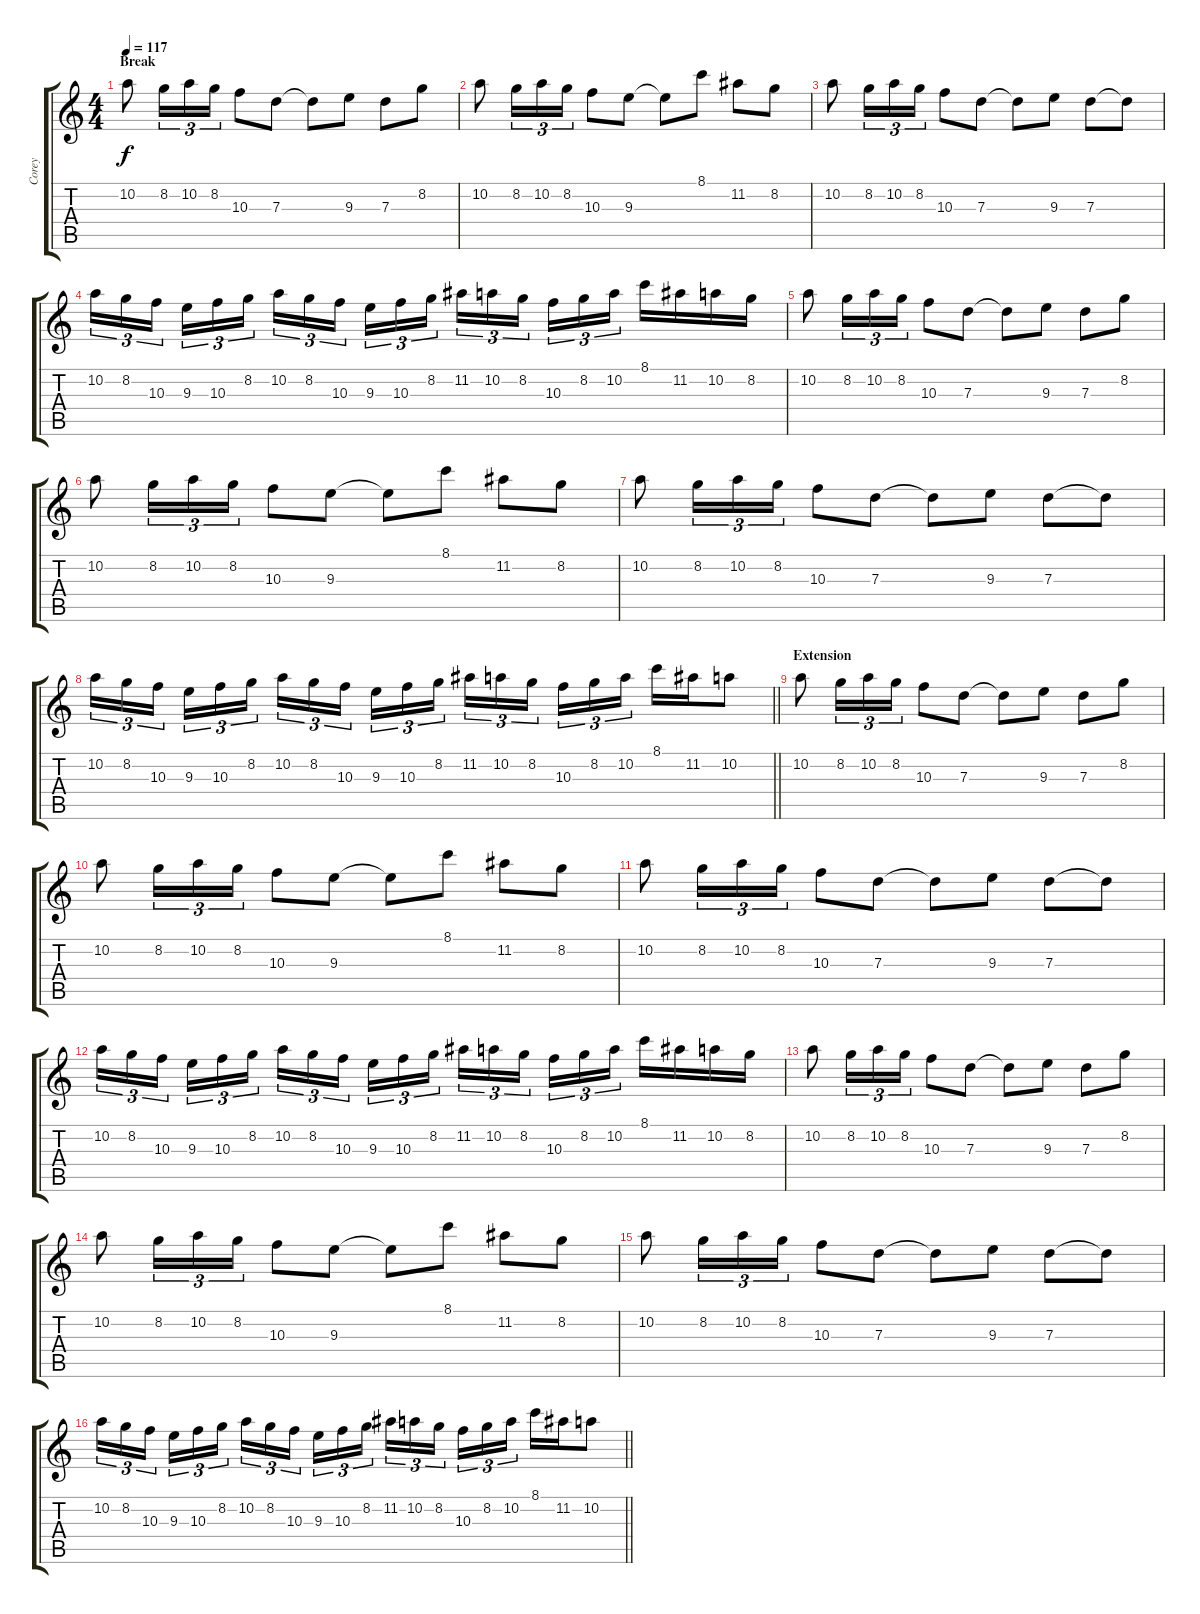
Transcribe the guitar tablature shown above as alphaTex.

\track ("Corey" "Corey") {instrument distortionguitar}
\staff {score tabs}
\tuning (E4 B3 G3 D3 A2 D2) {hide}
\ts (4 4)
\section ("" "Break")
\tempo 117
\clef g2
\ks c
10.2.8{dy f} 8.2.16{tu (3 2)} 10.2.16{tu (3 2)} 8.2.16{tu (3 2)} 10.3.8 7.3.8 7.3{t}.8 9.3.8 7.3.8 8.2.8 |
10.2.8 8.2.16{tu (3 2)} 10.2.16{tu (3 2)} 8.2.16{tu (3 2)} 10.3.8 9.3.8 9.3{t}.8 8.1.8 11.2.8 8.2.8 |
10.2.8 8.2.16{tu (3 2)} 10.2.16{tu (3 2)} 8.2.16{tu (3 2)} 10.3.8 7.3.8 7.3{t}.8 9.3.8 7.3.8 7.3{t}.8 |
10.2.16{tu (3 2)} 8.2.16{tu (3 2)} 10.3.16{tu (3 2) beam splitsecondary} 9.3.16{tu (3 2)} 10.3.16{tu (3 2)} 8.2.16{tu (3 2)} 10.2.16{tu (3 2)} 8.2.16{tu (3 2)} 10.3.16{tu (3 2) beam splitsecondary} 9.3.16{tu (3 2)} 10.3.16{tu (3 2)} 8.2.16{tu (3 2)} 11.2.16{tu (3 2)} 10.2.16{tu (3 2)} 8.2.16{tu (3 2) beam splitsecondary} 10.3.16{tu (3 2)} 8.2.16{tu (3 2)} 10.2.16{tu (3 2)} 8.1.16 11.2.16 10.2.16 8.2.16 |
10.2.8 8.2.16{tu (3 2)} 10.2.16{tu (3 2)} 8.2.16{tu (3 2)} 10.3.8 7.3.8 7.3{t}.8 9.3.8 7.3.8 8.2.8 |
10.2.8 8.2.16{tu (3 2)} 10.2.16{tu (3 2)} 8.2.16{tu (3 2)} 10.3.8 9.3.8 9.3{t}.8 8.1.8 11.2.8 8.2.8 |
10.2.8 8.2.16{tu (3 2)} 10.2.16{tu (3 2)} 8.2.16{tu (3 2)} 10.3.8 7.3.8 7.3{t}.8 9.3.8 7.3.8 7.3{t}.8 |
\barLineRight lightlight
10.2.16{tu (3 2)} 8.2.16{tu (3 2)} 10.3.16{tu (3 2) beam splitsecondary} 9.3.16{tu (3 2)} 10.3.16{tu (3 2)} 8.2.16{tu (3 2)} 10.2.16{tu (3 2)} 8.2.16{tu (3 2)} 10.3.16{tu (3 2) beam splitsecondary} 9.3.16{tu (3 2)} 10.3.16{tu (3 2)} 8.2.16{tu (3 2)} 11.2.16{tu (3 2)} 10.2.16{tu (3 2)} 8.2.16{tu (3 2) beam splitsecondary} 10.3.16{tu (3 2)} 8.2.16{tu (3 2)} 10.2.16{tu (3 2)} 8.1.16 11.2.16 10.2.8 |
\section ("" "Extension")
10.2.8 8.2.16{tu (3 2)} 10.2.16{tu (3 2)} 8.2.16{tu (3 2)} 10.3.8 7.3.8 7.3{t}.8 9.3.8 7.3.8 8.2.8 |
10.2.8 8.2.16{tu (3 2)} 10.2.16{tu (3 2)} 8.2.16{tu (3 2)} 10.3.8 9.3.8 9.3{t}.8 8.1.8 11.2.8 8.2.8 |
10.2.8 8.2.16{tu (3 2)} 10.2.16{tu (3 2)} 8.2.16{tu (3 2)} 10.3.8 7.3.8 7.3{t}.8 9.3.8 7.3.8 7.3{t}.8 |
10.2.16{tu (3 2)} 8.2.16{tu (3 2)} 10.3.16{tu (3 2) beam splitsecondary} 9.3.16{tu (3 2)} 10.3.16{tu (3 2)} 8.2.16{tu (3 2)} 10.2.16{tu (3 2)} 8.2.16{tu (3 2)} 10.3.16{tu (3 2) beam splitsecondary} 9.3.16{tu (3 2)} 10.3.16{tu (3 2)} 8.2.16{tu (3 2)} 11.2.16{tu (3 2)} 10.2.16{tu (3 2)} 8.2.16{tu (3 2) beam splitsecondary} 10.3.16{tu (3 2)} 8.2.16{tu (3 2)} 10.2.16{tu (3 2)} 8.1.16 11.2.16 10.2.16 8.2.16 |
10.2.8 8.2.16{tu (3 2)} 10.2.16{tu (3 2)} 8.2.16{tu (3 2)} 10.3.8 7.3.8 7.3{t}.8 9.3.8 7.3.8 8.2.8 |
10.2.8 8.2.16{tu (3 2)} 10.2.16{tu (3 2)} 8.2.16{tu (3 2)} 10.3.8 9.3.8 9.3{t}.8 8.1.8 11.2.8 8.2.8 |
10.2.8 8.2.16{tu (3 2)} 10.2.16{tu (3 2)} 8.2.16{tu (3 2)} 10.3.8 7.3.8 7.3{t}.8 9.3.8 7.3.8 7.3{t}.8 |
\barLineRight lightlight
10.2.16{tu (3 2)} 8.2.16{tu (3 2)} 10.3.16{tu (3 2) beam splitsecondary} 9.3.16{tu (3 2)} 10.3.16{tu (3 2)} 8.2.16{tu (3 2)} 10.2.16{tu (3 2)} 8.2.16{tu (3 2)} 10.3.16{tu (3 2) beam splitsecondary} 9.3.16{tu (3 2)} 10.3.16{tu (3 2)} 8.2.16{tu (3 2)} 11.2.16{tu (3 2)} 10.2.16{tu (3 2)} 8.2.16{tu (3 2) beam splitsecondary} 10.3.16{tu (3 2)} 8.2.16{tu (3 2)} 10.2.16{tu (3 2)} 8.1.16 11.2.16 10.2.8
